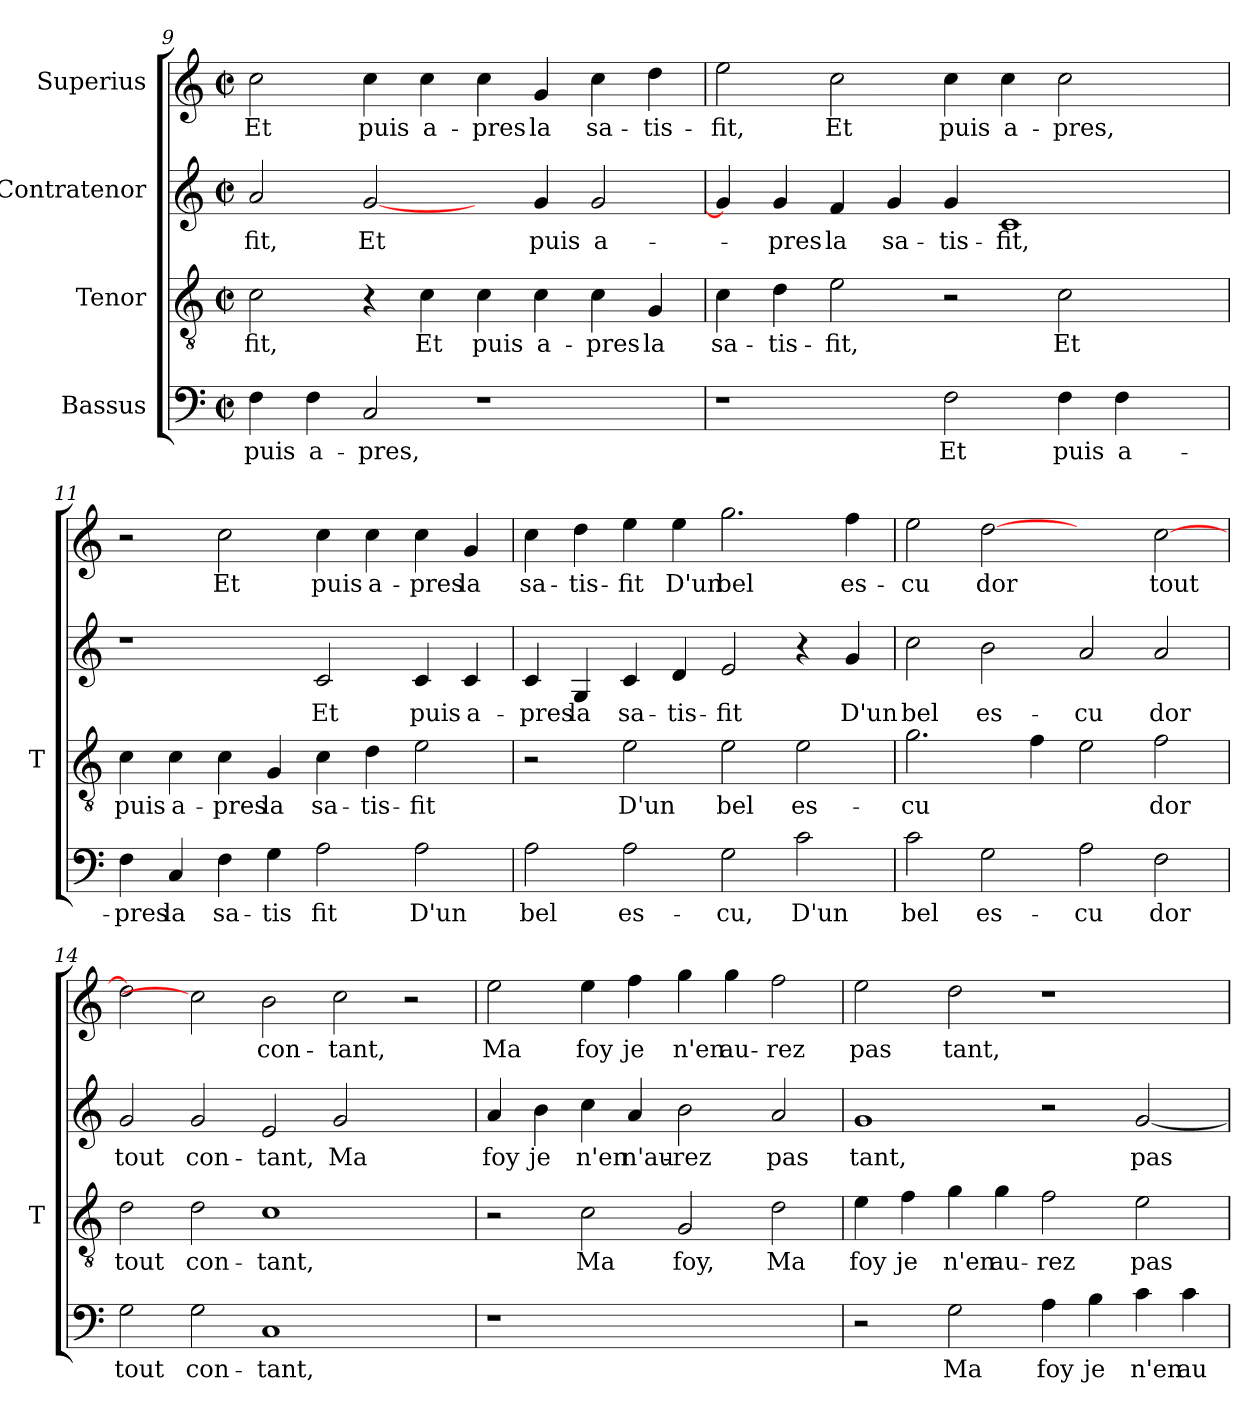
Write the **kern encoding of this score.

**kern	**text	**kern	**text	**kern	**text	**kern	**text
*part4	*part4	*part3	*part3	*part2	*part2	*part1	*part1
*staff4	*staff4	*staff3	*staff3	*staff2	*staff2	*staff1	*staff1
*I"Bassus	*	*I"Tenor	*	*I"Contratenor	*	*I"Superius	*
*	*	*I'T	*	*	*	*	*
!!LO:PB:g=z
*clefF4	*	*clefGv2	*	*clefG2	*	*clefG2	*
*k[]	*	*k[]	*	*k[]	*	*k[]	*
*C:	*	*C:	*	*C:	*	*C:	*
*M2/2	*	*M2/2	*	*M2/2	*	*M2/2	*
*met(c|)	*	*met(c|)	*	*met(c|)	*	*met(c|)	*
=9	=9	=9	=9	=9	=9	=9	=9
4F	-puis	2c	-fit,	2a	-fit,	2cc	-Et
4F	a-	.	.	.	.	.	.
2C	-pres,	4r	.	[2g	-Et	4cc	-puis
.	.	4c	-Et	.	.	4cc	a-
1r	.	4c	-puis	4ryy	.	4cc	-pres
.	.	4c	a-	4g	-puis	4g	-la
.	.	4c	-pres	2g	a-	4cc	sa-
.	.	4G	-la	.	.	4dd	tis-
=10	=10	=10	=10	=10	=10	=10	=10
1r	.	4c	sa-	4g]	.	2ee	-fit,
.	.	4d	tis-	4g	-pres	.	.
.	.	2e	-fit,	4f	-la	2cc	-Et
.	.	.	.	4g	sa-	.	.
2F	-Et	2r	.	4g	tis-	4cc	-puis
.	.	.	.	1c	-fit,	4cc	a-
4F	-puis	2c	-Et	.	.	2cc	-pres,
4F	a-	.	.	.	.	.	.
4ryy	.	4ryy	.	.	.	4ryy	.
=11	=11	=11	=11	=11	=11	=11	=11
4F	-pres	4c	-puis	1r	.	2r	.
4C	-la	4c	a-	.	.	.	.
4F	sa-	4c	-pres	.	.	2cc	-Et
4G	-tis	4G	-la	.	.	.	.
2A	-fit	4c	sa-	2c	-Et	4cc	-puis
.	.	4d	tis-	.	.	4cc	a-
2A	-D'un	2e	-fit	4c	-puis	4cc	-pres
.	.	.	.	4c	a-	4g	-la
=12	=12	=12	=12	=12	=12	=12	=12
2A	-bel	2r	.	4c	-pres	4cc	sa-
.	.	.	.	4G	-la	4dd	tis-
2A	es-	2e	-D'un	4c	sa-	4ee	-fit
.	.	.	.	4d	tis-	4ee	-D'un
2G	-cu,	2e	-bel	2e	-fit	2.gg	-bel
2c	-D'un	2e	es-	4r	.	.	.
.	.	.	.	4g	-D'un	4ff	es-
=13	=13	=13	=13	=13	=13	=13	=13
2c	-bel	2.g	-cu	2cc	-bel	2ee	-cu
2G	es-	.	.	2b	es-	[2dd	-dor
.	.	4f	.	.	.	.	.
2A	-cu	2e	.	2a	-cu	2ryy	.
2F	-dor	2f	-dor	2a	-dor	[2cc	-tout
=14	=14	=14	=14	=14	=14	=14	=14
2G	-tout	2d	-tout	2g	-tout	2dd]	.
2G	con-	2d	con-	2g	con-	2cc]	.
1C	-tant,	1c	-tant,	2e	-tant,	2b	con-
.	.	.	.	2g	-Ma	2cc	-tant,
2ryy	.	2ryy	.	2ryy	.	2r	.
=15	=15	=15	=15	=15	=15	=15	=15
1r	.	2r	.	4a	-foy	2ee	-Ma
.	.	.	.	4b	-je	.	.
.	.	2c	-Ma	4cc	-n'en	4ee	-foy
.	.	.	.	4a	n'au-	4ff	-je
1ryy	.	2G	-foy,	2b	-rez	4gg	-n'en
.	.	.	.	.	.	4gg	au-
.	.	2d	-Ma	2a	-pas	2ff	-rez
!!LO:PB:g=z
=16	=16	=16	=16	=16	=16	=16	=16
2r	.	4e	-foy	1g	-tant,	2ee	-pas
.	.	4f	-je	.	.	.	.
2G	-Ma	4g	-n'en	.	.	2dd	-tant,
.	.	4g	au-	.	.	.	.
4A	-foy	2f	-rez	2r	.	1r	.
4B	-je	.	.	.	.	.	.
4c	-n'en	2e	-pas	[2g	-pas	.	.
4c	au-	.	.	.	.	.	.
=	=	=	=	=	=	=	=
*-	*-	*-	*-	*-	*-	*-	*-
